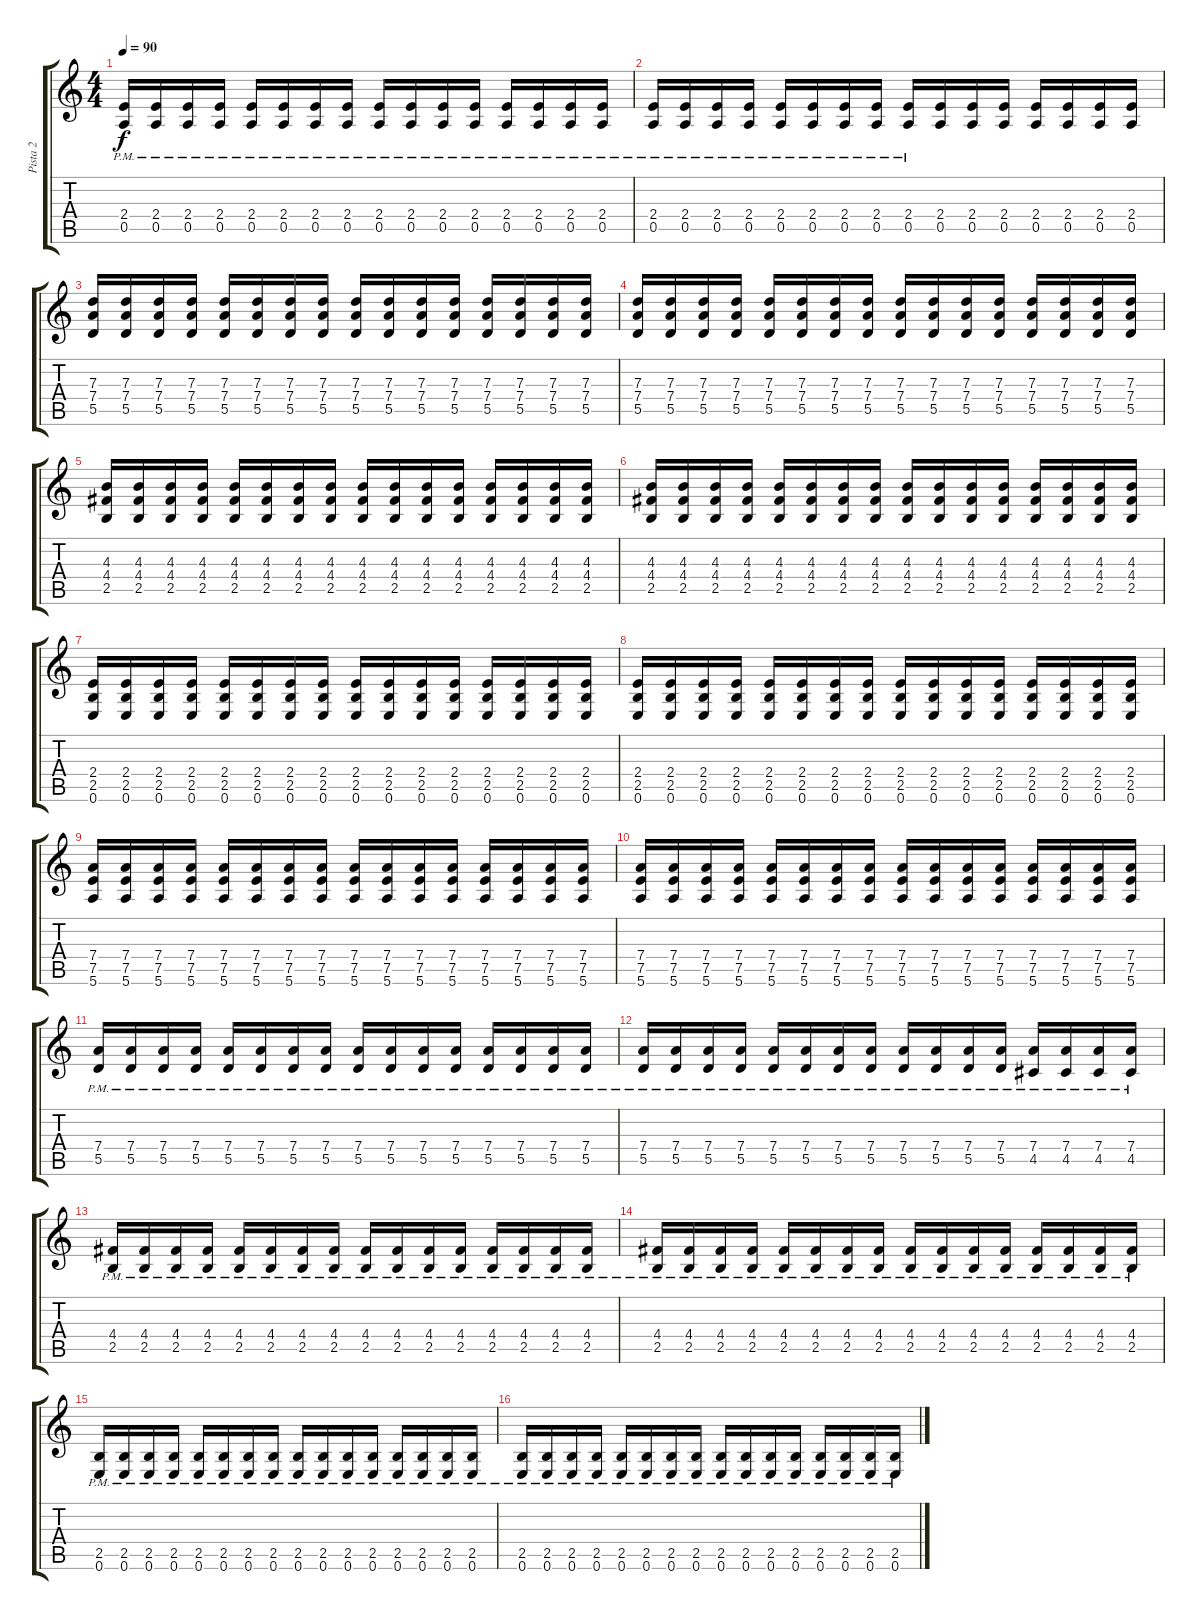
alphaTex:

\track ("Pista 2" "Pista 2") {instrument distortionguitar}
\staff {score tabs}
\tuning (E4 B3 G3 D3 A2 E2) {hide}
\ts (4 4)
\tempo 90
\clef g2
\ks c
(2.4{pm} 0.5{pm}).16{dy f} (2.4{pm} 0.5{pm}).16 (2.4{pm} 0.5{pm}).16 (2.4{pm} 0.5{pm}).16 (2.4{pm} 0.5{pm}).16 (2.4{pm} 0.5{pm}).16 (2.4{pm} 0.5{pm}).16 (2.4{pm} 0.5{pm}).16 (2.4{pm} 0.5{pm}).16 (2.4{pm} 0.5{pm}).16 (2.4{pm} 0.5{pm}).16 (2.4{pm} 0.5{pm}).16 (2.4{pm} 0.5{pm}).16 (2.4{pm} 0.5{pm}).16 (2.4{pm} 0.5{pm}).16 (2.4{pm} 0.5{pm}).16 |
(2.4{pm} 0.5{pm}).16 (2.4{pm} 0.5{pm}).16 (2.4{pm} 0.5{pm}).16 (2.4{pm} 0.5{pm}).16 (2.4{pm} 0.5{pm}).16 (2.4{pm} 0.5{pm}).16 (2.4{pm} 0.5{pm}).16 (2.4{pm} 0.5{pm}).16 (2.4{pm} 0.5{pm}).16 (2.4 0.5).16 (2.4 0.5).16 (2.4 0.5).16 (2.4 0.5).16 (2.4 0.5).16 (2.4 0.5).16 (2.4 0.5).16 |
(7.3 7.4 5.5).16 (7.3 7.4 5.5).16 (7.3 7.4 5.5).16 (7.3 7.4 5.5).16 (7.3 7.4 5.5).16 (7.3 7.4 5.5).16 (7.3 7.4 5.5).16 (7.3 7.4 5.5).16 (7.3 7.4 5.5).16 (7.3 7.4 5.5).16 (7.3 7.4 5.5).16 (7.3 7.4 5.5).16 (7.3 7.4 5.5).16 (7.3 7.4 5.5).16 (7.3 7.4 5.5).16 (7.3 7.4 5.5).16 |
(7.3 7.4 5.5).16 (7.3 7.4 5.5).16 (7.3 7.4 5.5).16 (7.3 7.4 5.5).16 (7.3 7.4 5.5).16 (7.3 7.4 5.5).16 (7.3 7.4 5.5).16 (7.3 7.4 5.5).16 (7.3 7.4 5.5).16 (7.3 7.4 5.5).16 (7.3 7.4 5.5).16 (7.3 7.4 5.5).16 (7.3 7.4 5.5).16 (7.3 7.4 5.5).16 (7.3 7.4 5.5).16 (7.3 7.4 5.5).16 |
(4.3 4.4 2.5).16 (4.3 4.4 2.5).16 (4.3 4.4 2.5).16 (4.3 4.4 2.5).16 (4.3 4.4 2.5).16 (4.3 4.4 2.5).16 (4.3 4.4 2.5).16 (4.3 4.4 2.5).16 (4.3 4.4 2.5).16 (4.3 4.4 2.5).16 (4.3 4.4 2.5).16 (4.3 4.4 2.5).16 (4.3 4.4 2.5).16 (4.3 4.4 2.5).16 (4.3 4.4 2.5).16 (4.3 4.4 2.5).16 |
(4.3 4.4 2.5).16 (4.3 4.4 2.5).16 (4.3 4.4 2.5).16 (4.3 4.4 2.5).16 (4.3 4.4 2.5).16 (4.3 4.4 2.5).16 (4.3 4.4 2.5).16 (4.3 4.4 2.5).16 (4.3 4.4 2.5).16 (4.3 4.4 2.5).16 (4.3 4.4 2.5).16 (4.3 4.4 2.5).16 (4.3 4.4 2.5).16 (4.3 4.4 2.5).16 (4.3 4.4 2.5).16 (4.3 4.4 2.5).16 |
(2.4 2.5 0.6).16 (2.4 2.5 0.6).16 (2.4 2.5 0.6).16 (2.4 2.5 0.6).16 (2.4 2.5 0.6).16 (2.4 2.5 0.6).16 (2.4 2.5 0.6).16 (2.4 2.5 0.6).16 (2.4 2.5 0.6).16 (2.4 2.5 0.6).16 (2.4 2.5 0.6).16 (2.4 2.5 0.6).16 (2.4 2.5 0.6).16 (2.4 2.5 0.6).16 (2.4 2.5 0.6).16 (2.4 2.5 0.6).16 |
(2.4 2.5 0.6).16 (2.4 2.5 0.6).16 (2.4 2.5 0.6).16 (2.4 2.5 0.6).16 (2.4 2.5 0.6).16 (2.4 2.5 0.6).16 (2.4 2.5 0.6).16 (2.4 2.5 0.6).16 (2.4 2.5 0.6).16 (2.4 2.5 0.6).16 (2.4 2.5 0.6).16 (2.4 2.5 0.6).16 (2.4 2.5 0.6).16 (2.4 2.5 0.6).16 (2.4 2.5 0.6).16 (2.4 2.5 0.6).16 |
(7.4 7.5 5.6).16 (7.4 7.5 5.6).16 (7.4 7.5 5.6).16 (7.4 7.5 5.6).16 (7.4 7.5 5.6).16 (7.4 7.5 5.6).16 (7.4 7.5 5.6).16 (7.4 7.5 5.6).16 (7.4 7.5 5.6).16 (7.4 7.5 5.6).16 (7.4 7.5 5.6).16 (7.4 7.5 5.6).16 (7.4 7.5 5.6).16 (7.4 7.5 5.6).16 (7.4 7.5 5.6).16 (7.4 7.5 5.6).16 |
(7.4 7.5 5.6).16 (7.4 7.5 5.6).16 (7.4 7.5 5.6).16 (7.4 7.5 5.6).16 (7.4 7.5 5.6).16 (7.4 7.5 5.6).16 (7.4 7.5 5.6).16 (7.4 7.5 5.6).16 (7.4 7.5 5.6).16 (7.4 7.5 5.6).16 (7.4 7.5 5.6).16 (7.4 7.5 5.6).16 (7.4 7.5 5.6).16 (7.4 7.5 5.6).16 (7.4 7.5 5.6).16 (7.4 7.5 5.6).16 |
(7.4{pm} 5.5{pm}).16 (7.4{pm} 5.5{pm}).16 (7.4{pm} 5.5{pm}).16 (7.4{pm} 5.5{pm}).16 (7.4{pm} 5.5{pm}).16 (7.4{pm} 5.5{pm}).16 (7.4{pm} 5.5{pm}).16 (7.4{pm} 5.5{pm}).16 (7.4{pm} 5.5{pm}).16 (7.4{pm} 5.5{pm}).16 (7.4{pm} 5.5{pm}).16 (7.4{pm} 5.5{pm}).16 (7.4{pm} 5.5{pm}).16 (7.4{pm} 5.5{pm}).16 (7.4{pm} 5.5{pm}).16 (7.4{pm} 5.5{pm}).16 |
(7.4{pm} 5.5{pm}).16 (7.4{pm} 5.5{pm}).16 (7.4{pm} 5.5{pm}).16 (7.4{pm} 5.5{pm}).16 (7.4{pm} 5.5{pm}).16 (7.4{pm} 5.5{pm}).16 (7.4{pm} 5.5{pm}).16 (7.4{pm} 5.5{pm}).16 (7.4{pm} 5.5{pm}).16 (7.4{pm} 5.5{pm}).16 (7.4{pm} 5.5{pm}).16 (7.4{pm} 5.5{pm}).16 (7.4{pm} 4.5{pm}).16 (7.4{pm} 4.5{pm}).16 (7.4{pm} 4.5{pm}).16 (7.4{pm} 4.5{pm}).16 |
(4.4{pm} 2.5{pm}).16 (4.4{pm} 2.5{pm}).16 (4.4{pm} 2.5{pm}).16 (4.4{pm} 2.5{pm}).16 (4.4{pm} 2.5{pm}).16 (4.4{pm} 2.5{pm}).16 (4.4{pm} 2.5{pm}).16 (4.4{pm} 2.5{pm}).16 (4.4{pm} 2.5{pm}).16 (4.4{pm} 2.5{pm}).16 (4.4{pm} 2.5{pm}).16 (4.4{pm} 2.5{pm}).16 (4.4{pm} 2.5{pm}).16 (4.4{pm} 2.5{pm}).16 (4.4{pm} 2.5{pm}).16 (4.4{pm} 2.5{pm}).16 |
(4.4{pm} 2.5{pm}).16 (4.4{pm} 2.5{pm}).16 (4.4{pm} 2.5{pm}).16 (4.4{pm} 2.5{pm}).16 (4.4{pm} 2.5{pm}).16 (4.4{pm} 2.5{pm}).16 (4.4{pm} 2.5{pm}).16 (4.4{pm} 2.5{pm}).16 (4.4{pm} 2.5{pm}).16 (4.4{pm} 2.5{pm}).16 (4.4{pm} 2.5{pm}).16 (4.4{pm} 2.5{pm}).16 (4.4{pm} 2.5{pm}).16 (4.4{pm} 2.5{pm}).16 (4.4{pm} 2.5{pm}).16 (4.4{pm} 2.5{pm}).16 |
(2.5{pm} 0.6{pm}).16 (2.5{pm} 0.6{pm}).16 (2.5{pm} 0.6{pm}).16 (2.5{pm} 0.6{pm}).16 (2.5{pm} 0.6{pm}).16 (2.5{pm} 0.6{pm}).16 (2.5{pm} 0.6{pm}).16 (2.5{pm} 0.6{pm}).16 (2.5{pm} 0.6{pm}).16 (2.5{pm} 0.6{pm}).16 (2.5{pm} 0.6{pm}).16 (2.5{pm} 0.6{pm}).16 (2.5{pm} 0.6{pm}).16 (2.5{pm} 0.6{pm}).16 (2.5{pm} 0.6{pm}).16 (2.5{pm} 0.6{pm}).16 |
(2.5{pm} 0.6{pm}).16 (2.5{pm} 0.6{pm}).16 (2.5{pm} 0.6{pm}).16 (2.5{pm} 0.6{pm}).16 (2.5{pm} 0.6{pm}).16 (2.5{pm} 0.6{pm}).16 (2.5{pm} 0.6{pm}).16 (2.5{pm} 0.6{pm}).16 (2.5{pm} 0.6{pm}).16 (2.5{pm} 0.6{pm}).16 (2.5{pm} 0.6{pm}).16 (2.5{pm} 0.6{pm}).16 (2.5{pm} 0.6{pm}).16 (2.5{pm} 0.6{pm}).16 (2.5{pm} 0.6{pm}).16 (2.5{pm} 0.6{pm}).16
